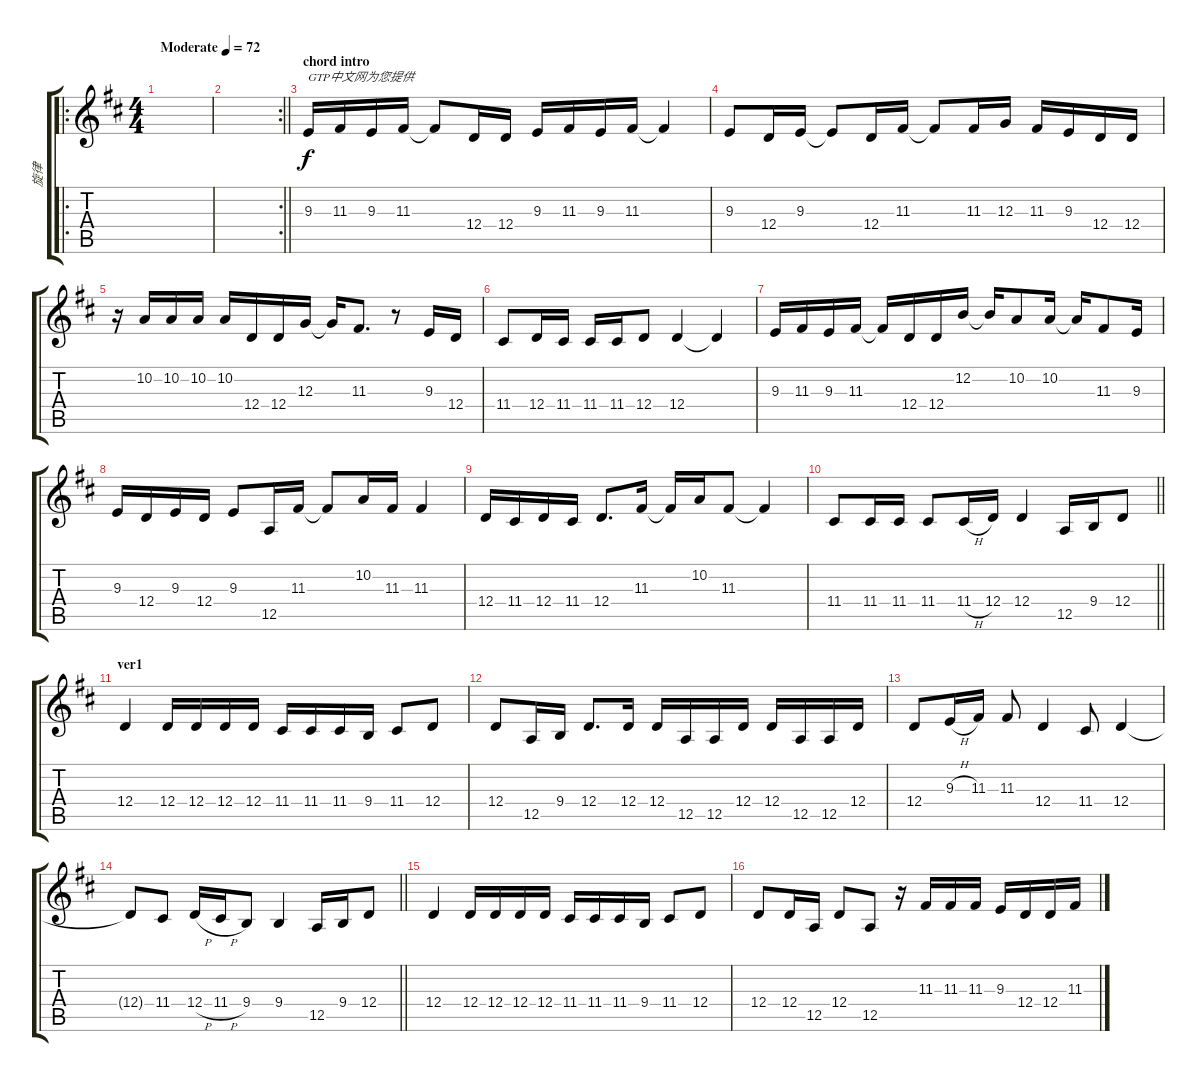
\track ("旋律" "旋律") {instrument voiceoohs}
\staff {score tabs}
\tuning (E4 B3 G3 D3 A2 E2) {hide}
\ro
\ts (4 4)
\tempo (72 "Moderate")
\clef g2
\ks d
|
\rc 2
\barLineRight lightlight
|
\section ("" "chord intro")
9.3.16{txt "GTP中文网为您提供"} 11.3.16 9.3.16 11.3.16 11.3{t}.8 12.4.16 12.4.16 9.3.16 11.3.16 9.3.16 11.3.16 11.3{t}.4 |
9.3.8 12.4.16 9.3.16 9.3{t}.8 12.4.16 11.3.16 11.3{t}.8 11.3.16 12.3.16 11.3.16 9.3.16 12.4.16 12.4.16 |
r.16 10.2.16 10.2.16 10.2.16 10.2.16 12.4.16 12.4.16 12.3.16 12.3{t}.16 11.3.8{d} r.8 9.3.16 12.4.16 |
11.4.8 12.4.16 11.4.16 11.4.16 11.4.16 12.4.8 12.4.4 12.4{t}.4 |
9.3.16 11.3.16 9.3.16 11.3.16 11.3{t}.16 12.4.16 12.4.16 12.2.16 12.2{t}.16 10.2.8 10.2.16 10.2{t}.16 11.3.8 9.3.16 |
9.3.16 12.4.16 9.3.16 12.4.16 9.3.8 12.5.16 11.3.16 11.3{t}.8 10.2.16 11.3.16 11.3.4 |
12.4.16 11.4.16 12.4.16 11.4.16 12.4.8{d} 11.3.16 11.3{t}.16 10.2.16 11.3.8 11.3{t}.4 |
\barLineRight lightlight
11.4.8 11.4.16 11.4.16 11.4.8 11.4{h}.16 12.4.16 12.4.4 12.5.16 9.4.16 12.4.8 |
\section ("" "ver1")
12.4.4 12.4.16 12.4.16 12.4.16 12.4.16 11.4.16 11.4.16 11.4.16 9.4.16 11.4.8 12.4.8 |
12.4.8 12.5.16 9.4.16 12.4.8{d} 12.4.16 12.4.16 12.5.16 12.5.16 12.4.16 12.4.16 12.5.16 12.5.16 12.4.16 |
12.4.8 9.3{h}.16 11.3.16 11.3.8 12.4.4 11.4.8 12.4.4 |
\barLineRight lightlight
12.4{t}.8 11.4.8 12.4{h}.16 11.4{h}.16 9.4.8 9.4.4 12.5.16 9.4.16 12.4.8 |
12.4.4 12.4.16 12.4.16 12.4.16 12.4.16 11.4.16 11.4.16 11.4.16 9.4.16 11.4.8 12.4.8 |
12.4.8 12.4.16 12.5.16 12.4.8 12.5.8 r.16 11.3.16 11.3.16 11.3.16 9.3.16 12.4.16 12.4.16 11.3.16
